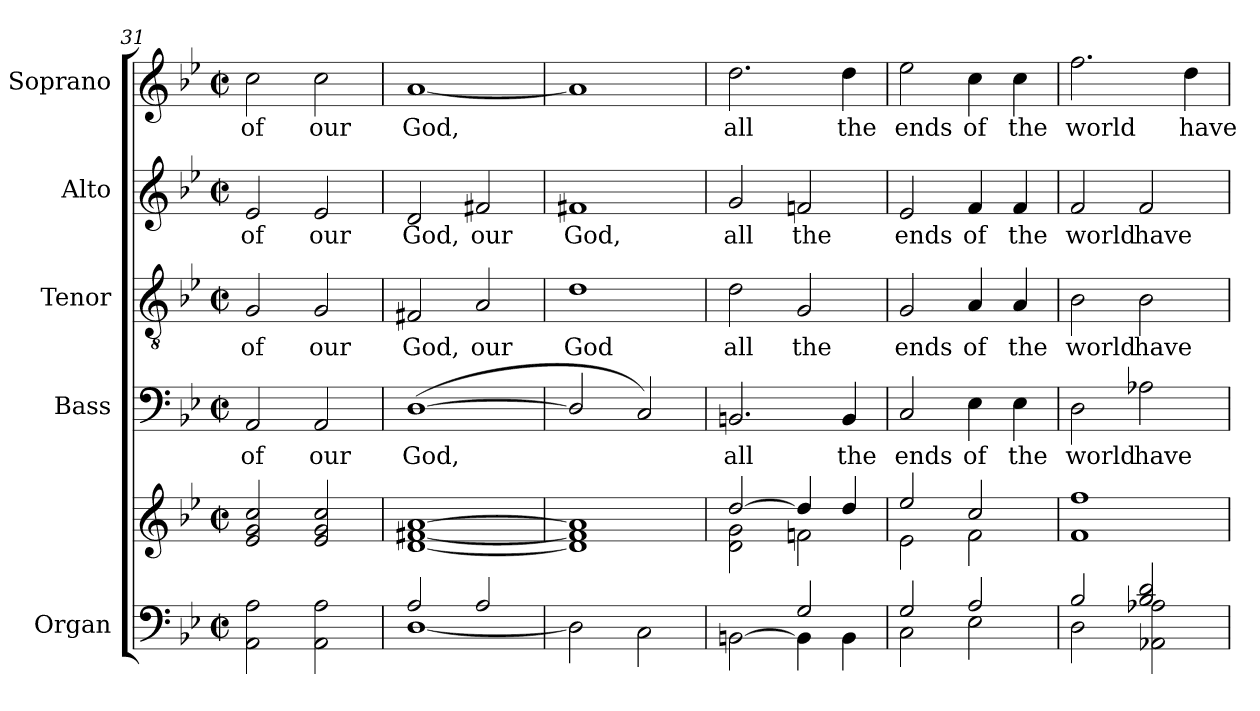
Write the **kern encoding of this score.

**kern	**kern	**kern	**text	**kern	**text	**kern	**text	**kern	**text
*part5	*part5	*part4	*part4	*part3	*part3	*part2	*part2	*part1	*part1
*staff6	*staff5	*staff4	*staff4	*staff3	*staff3	*staff2	*staff2	*staff1	*staff1
*I"Organ	*	*I"Bass	*	*I"Tenor	*	*I"Alto	*	*I"Soprano	*
*I'Org.	*	*I'B.	*	*I'T.	*	*I'A.	*	*I'S.	*
*clefF4	*clefG2	*clefF4	*	*clefGv2	*	*clefG2	*	*clefG2	*
*	*	*	*	*ITrd7c12	*	*	*	*	*
*k[b-e-]	*k[b-e-]	*k[b-e-]	*	*k[b-e-]	*	*k[b-e-]	*	*k[b-e-]	*
*B-:	*B-:	*B-:	*	*B-:	*	*B-:	*	*B-:	*
*M2/2	*M2/2	*M2/2	*	*M2/2	*	*M2/2	*	*M2/2	*
*met(c|)	*met(c|)	*met(c|)	*	*met(c|)	*	*met(c|)	*	*met(c|)	*
=31	=31	=31	=31	=31	=31	=31	=31	=31	=31
!	!	!	!LO:LY:b:color=#000000	!	!	!	!	!	!
!	!	!	!	!	!LO:LY:b:color=#000000	!	!	!	!
!	!	!	!	!	!	!	!LO:LY:b:color=#000000	!	!
!	!	!	!	!	!	!	!	!	!LO:LY:b:color=#000000
2AAi\ 2Ai	2e-i/ 2gi 2cci	2AAi/	of	2GGi/	of	2e-i/	of	2cci\	of
!	!	!	!LO:LY:b:color=#000000	!	!	!	!	!	!
!	!	!	!	!	!LO:LY:b:color=#000000	!	!	!	!
!	!	!	!	!	!	!	!LO:LY:b:color=#000000	!	!
!	!	!	!	!	!	!	!	!	!LO:LY:b:color=#000000
2AAi\ 2Ai	2e-i/ 2gi 2cci	2AAi/	our	2GGi/	our	2e-i/	our	2cci\	our
=32	=32	=32	=32	=32	=32	=32	=32	=32	=32
*^	*	*	*	*	*	*	*	*	*
!	!	!	!	!LO:LY:b:color=#000000	!	!	!	!	!	!
!	!	!	!	!	!	!LO:LY:b:color=#000000	!	!	!	!
!	!	!	!	!	!	!	!	!LO:LY:b:color=#000000	!	!
!	!	!	!	!	!	!	!	!	!	!LO:LY:b:color=#000000
2Ai/	[<1Di	[<1di [<1f#Xi [>1ai	([<1Di	God,	2FF#Xi/	God,	2di/	God,	[<1ai	God,
!	!	!	!	!	!	!LO:LY:b:color=#000000	!	!	!	!
!	!	!	!	!	!	!	!	!LO:LY:b:color=#000000	!	!
2Ai/	.	.	.	.	2AAi/	our	2f#Xi/	our	.	.
*v	*v	*	*	*	*	*	*	*	*	*
=33	=33	=33	=33	=33	=33	=33	=33	=33	=33
!	!	!	!	!	!LO:LY:b:color=#000000	!	!	!	!
!	!	!	!	!	!	!	!LO:LY:b:color=#000000	!	!
2Di\]	1di] 1f#i] 1ai]	2Di/]	.	1Di	God	1f#Xi	God,	1ai]	.
2Ci\	.	2Ci/)	.	.	.	.	.	.	.
=34	=34	=34	=34	=34	=34	=34	=34	=34	=34
*^	*^	*	*	*	*	*	*	*	*
!	!	!	!	!	!LO:LY:b:color=#000000	!	!	!	!	!	!
!	!	!	!	!	!	!	!LO:LY:b:color=#000000	!	!	!	!
!	!	!	!	!	!	!	!	!	!LO:LY:b:color=#000000	!	!
!	!	!	!	!	!	!	!	!	!	!	!LO:LY:b:color=#000000
2ryy	[>2BBni\	[>2ddi/	2di\ 2gi	2.BBni/	all	2Di\	all	2gi/	all	2.ddi\	all
!	!	!	!	!	!	!	!LO:LY:b:color=#000000	!	!	!	!
!	!	!	!	!	!	!	!	!	!LO:LY:b:color=#000000	!	!
2Gi/	4BBi\]	4ddi/]	2fni\	.	.	2GGi/	the	2fni/	the	.	.
!	!	!	!	!	!LO:LY:b:color=#000000	!	!	!	!	!	!
!	!	!	!	!	!	!	!	!	!	!	!LO:LY:b:color=#000000
.	4BBi\	4ddi/	.	4BBi/	the	.	.	.	.	4ddi\	the
=35	=35	=35	=35	=35	=35	=35	=35	=35	=35	=35	=35
!	!	!	!	!	!LO:LY:b:color=#000000	!	!	!	!	!	!
!	!	!	!	!	!	!	!LO:LY:b:color=#000000	!	!	!	!
!	!	!	!	!	!	!	!	!	!LO:LY:b:color=#000000	!	!
!	!	!	!	!	!	!	!	!	!	!	!LO:LY:b:color=#000000
2Gi/	2Ci\	2ee-i/	2e-i\	2Ci/	ends	2GGi/	ends	2e-i/	ends	2ee-i\	ends
!	!	!	!	!	!LO:LY:b:color=#000000	!	!	!	!	!	!
!	!	!	!	!	!	!	!LO:LY:b:color=#000000	!	!	!	!
!	!	!	!	!	!	!	!	!	!LO:LY:b:color=#000000	!	!
!	!	!	!	!	!	!	!	!	!	!	!LO:LY:b:color=#000000
2Ai/	2E-i\	2cci/	2fi\	4E-i\	of	4AAi/	of	4fi/	of	4cci\	of
!	!	!	!	!	!LO:LY:b:color=#000000	!	!	!	!	!	!
!	!	!	!	!	!	!	!LO:LY:b:color=#000000	!	!	!	!
!	!	!	!	!	!	!	!	!	!LO:LY:b:color=#000000	!	!
!	!	!	!	!	!	!	!	!	!	!	!LO:LY:b:color=#000000
.	.	.	.	4E-i\	the	4AAi/	the	4fi/	the	4cci\	the
!!LO:LB:g=z
=36	=36	=36	=36	=36	=36	=36	=36	=36	=36	=36	=36
!	!	!	!	!	!LO:LY:b:color=#000000	!	!	!	!	!	!
!	!	!	!	!	!	!	!LO:LY:b:color=#000000	!	!	!	!
!	!	!	!	!	!	!	!	!	!LO:LY:b:color=#000000	!	!
!	!	!	!	!	!	!	!	!	!	!	!LO:LY:b:color=#000000
2B-i/	2Di\	1ffi	1fi	2Di\	world	2BB-i\	world	2fi/	world	2.ffi\	world
!	!	!	!	!	!LO:LY:b:color=#000000	!	!	!	!	!	!
!	!	!	!	!	!	!	!LO:LY:b:color=#000000	!	!	!	!
!	!	!	!	!	!	!	!	!	!LO:LY:b:color=#000000	!	!
2B-i/ 2di	2AA-Xi\ 2A-Xi	.	.	2A-Xi\	have	2BB-i\	have	2fi/	have	.	.
!	!	!	!	!	!	!	!	!	!	!	!LO:LY:b:color=#000000
.	.	.	.	.	.	.	.	.	.	4ddi\	have
*v	*v	*	*	*	*	*	*	*	*	*	*
*	*v	*v	*	*	*	*	*	*	*	*
=	=	=	=	=	=	=	=	=	=
*-	*-	*-	*-	*-	*-	*-	*-	*-	*-
